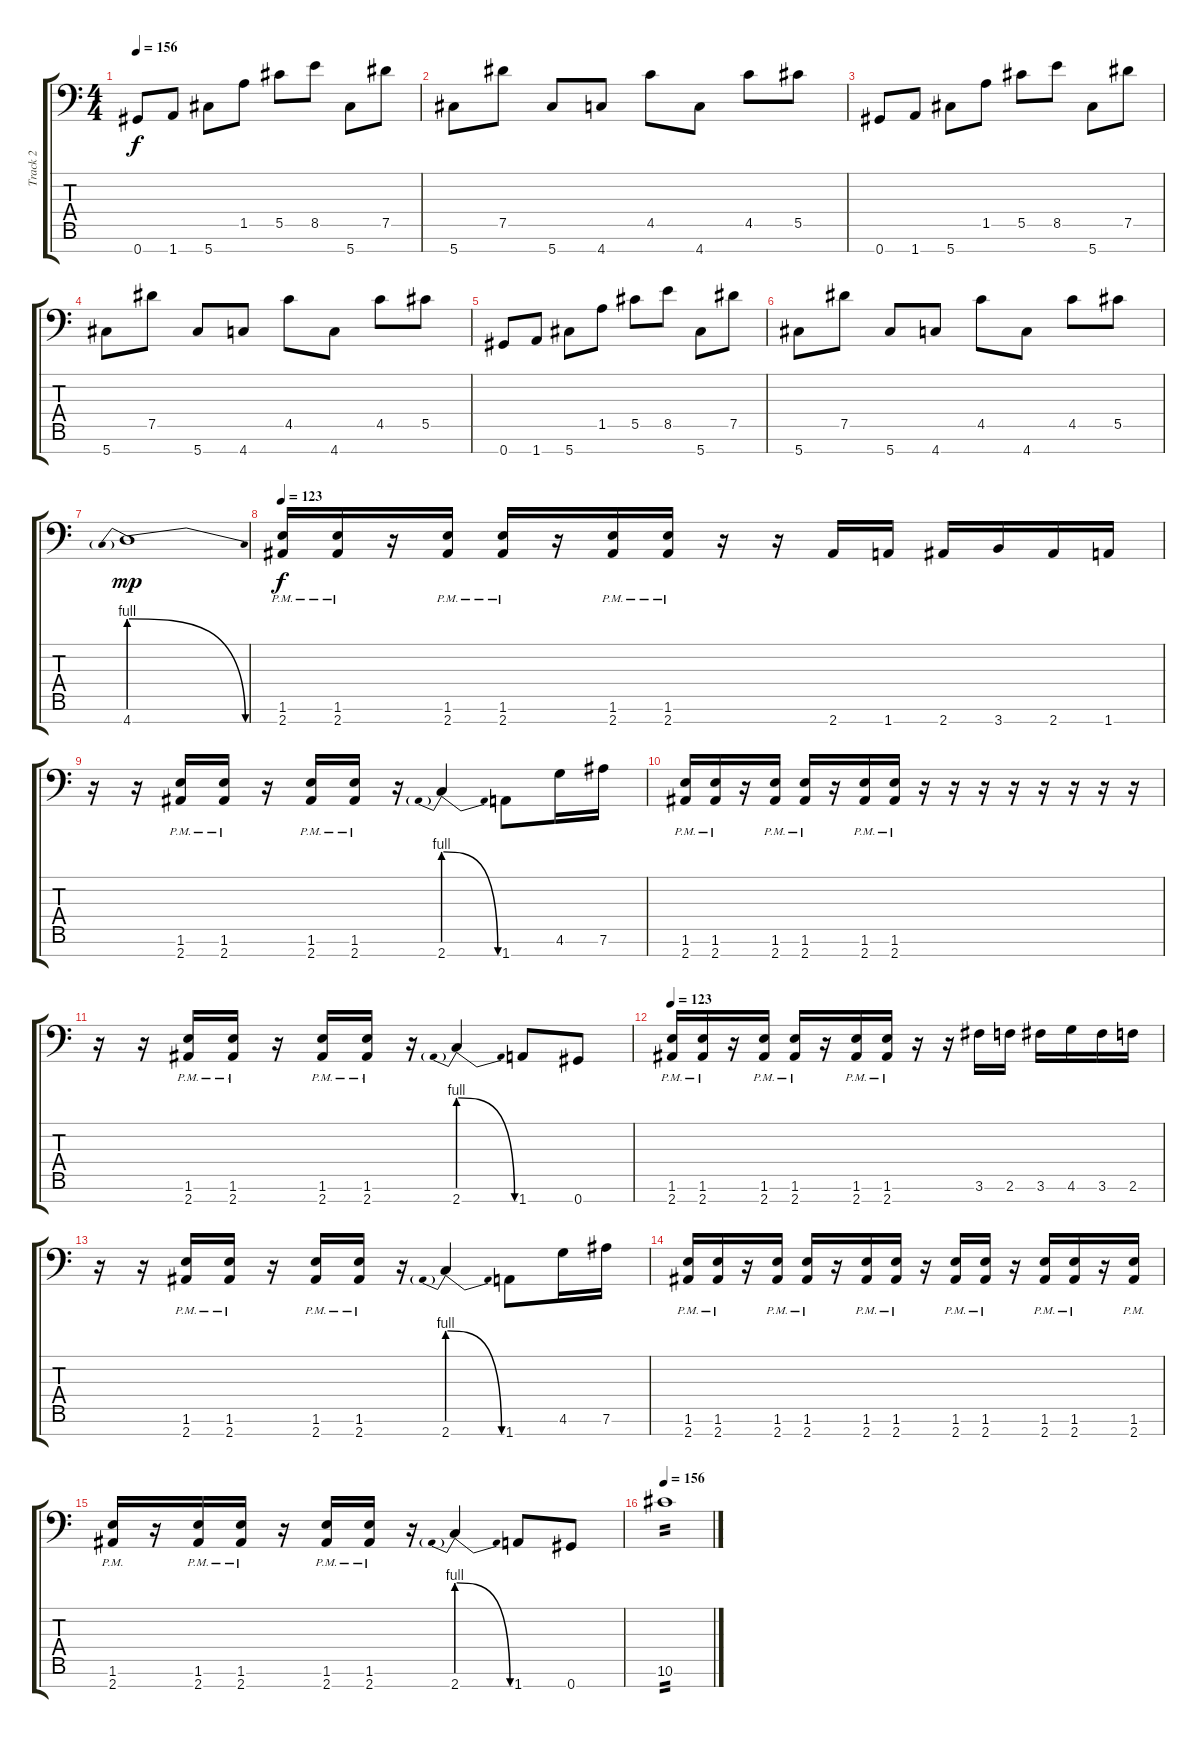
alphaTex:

\track ("Track 2" "Track 2") {instrument distortionguitar}
\staff {score tabs}
\tuning (Eb4 Bb3 Gb3 Db3 Ab2 Eb2 Ab1) {hide}
\ts (4 4)
\tempo 156
\clef f4
\ks c
0.7.8{dy f} 1.7.8 5.7.8 1.5.8 5.5.8 8.5.8 5.7.8 7.5.8 |
5.7.8 7.5.8 5.7.8 4.7.8 4.5.8 4.7.8 4.5.8 5.5.8 |
0.7.8 1.7.8 5.7.8 1.5.8 5.5.8 8.5.8 5.7.8 7.5.8 |
5.7.8 7.5.8 5.7.8 4.7.8 4.5.8 4.7.8 4.5.8 5.5.8 |
0.7.8 1.7.8 5.7.8 1.5.8 5.5.8 8.5.8 5.7.8 7.5.8 |
5.7.8 7.5.8 5.7.8 4.7.8 4.5.8 4.7.8 4.5.8 5.5.8 |
4.7{be (prebendrelease 0 4 60 0)}.1{dy mp} |
\tempo 123
(1.6{pm} 2.7{pm}).16{dy f} (1.6{pm} 2.7{pm}).16 r.16 (1.6{pm} 2.7{pm}).16 (1.6{pm} 2.7{pm}).16 r.16 (1.6{pm} 2.7{pm}).16 (1.6{pm} 2.7{pm}).16 r.16 r.16 2.7.16 1.7.16 2.7.16 3.7.16 2.7.16 1.7.16 |
r.16 r.16 (1.6{pm} 2.7{pm}).16 (1.6{pm} 2.7{pm}).16 r.16 (1.6{pm} 2.7{pm}).16 (1.6{pm} 2.7{pm}).16 r.16 2.7{be (prebendrelease 0 4 60 0)}.4 1.7.8 4.6.16 7.6.16 |
(1.6{pm} 2.7{pm}).16 (1.6{pm} 2.7{pm}).16 r.16 (1.6{pm} 2.7{pm}).16 (1.6{pm} 2.7{pm}).16 r.16 (1.6{pm} 2.7{pm}).16 (1.6{pm} 2.7{pm}).16 r.16 r.16 r.16 r.16 r.16 r.16 r.16 r.16 |
r.16 r.16 (1.6{pm} 2.7{pm}).16 (1.6{pm} 2.7{pm}).16 r.16 (1.6{pm} 2.7{pm}).16 (1.6{pm} 2.7{pm}).16 r.16 2.7{be (prebendrelease 0 4 60 0)}.4 1.7.8 0.7.8 |
\tempo 123
(1.6{pm} 2.7{pm}).16 (1.6{pm} 2.7{pm}).16 r.16 (1.6{pm} 2.7{pm}).16 (1.6{pm} 2.7{pm}).16 r.16 (1.6{pm} 2.7{pm}).16 (1.6{pm} 2.7{pm}).16 r.16 r.16 3.6.16 2.6.16 3.6.16 4.6.16 3.6.16 2.6.16 |
r.16 r.16 (1.6{pm} 2.7{pm}).16 (1.6{pm} 2.7{pm}).16 r.16 (1.6{pm} 2.7{pm}).16 (1.6{pm} 2.7{pm}).16 r.16 2.7{be (prebendrelease 0 4 60 0)}.4 1.7.8 4.6.16 7.6.16 |
(1.6{pm} 2.7{pm}).16 (1.6{pm} 2.7{pm}).16 r.16 (1.6{pm} 2.7{pm}).16 (1.6{pm} 2.7{pm}).16 r.16 (1.6{pm} 2.7{pm}).16 (1.6{pm} 2.7{pm}).16 r.16 (1.6{pm} 2.7{pm}).16 (1.6{pm} 2.7{pm}).16 r.16 (1.6{pm} 2.7{pm}).16 (1.6{pm} 2.7{pm}).16 r.16 (1.6{pm} 2.7{pm}).16 |
(1.6{pm} 2.7{pm}).16 r.16 (1.6{pm} 2.7{pm}).16 (1.6{pm} 2.7{pm}).16 r.16 (1.6{pm} 2.7{pm}).16 (1.6{pm} 2.7{pm}).16 r.16 2.7{be (prebendrelease 0 4 60 0)}.4 1.7.8 0.7.8 |
\tempo 156
10.6.1{tp 2}
